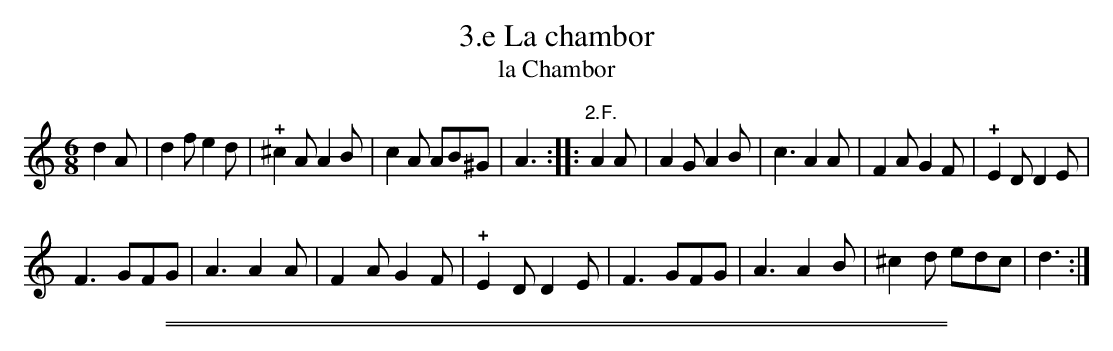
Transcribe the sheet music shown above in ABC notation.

X:1
T: 3.e La chambor
T: la Chambor
M: 6/8
L: 1/8
K: Ddor
d2A |\
d2f e2d | !+!^c2A A2B | c2A AB^G | A3 :|\
|: "2.F."A2A |\
A2G A2B | c3 A2A | F2A G2F | !+!E2D D2E |
F3 GFG | A3 A2A | F2A G2F | !+!E2D D2E |\
F3 GFG | A3 A2B | ^c2d edc | d3 :|
